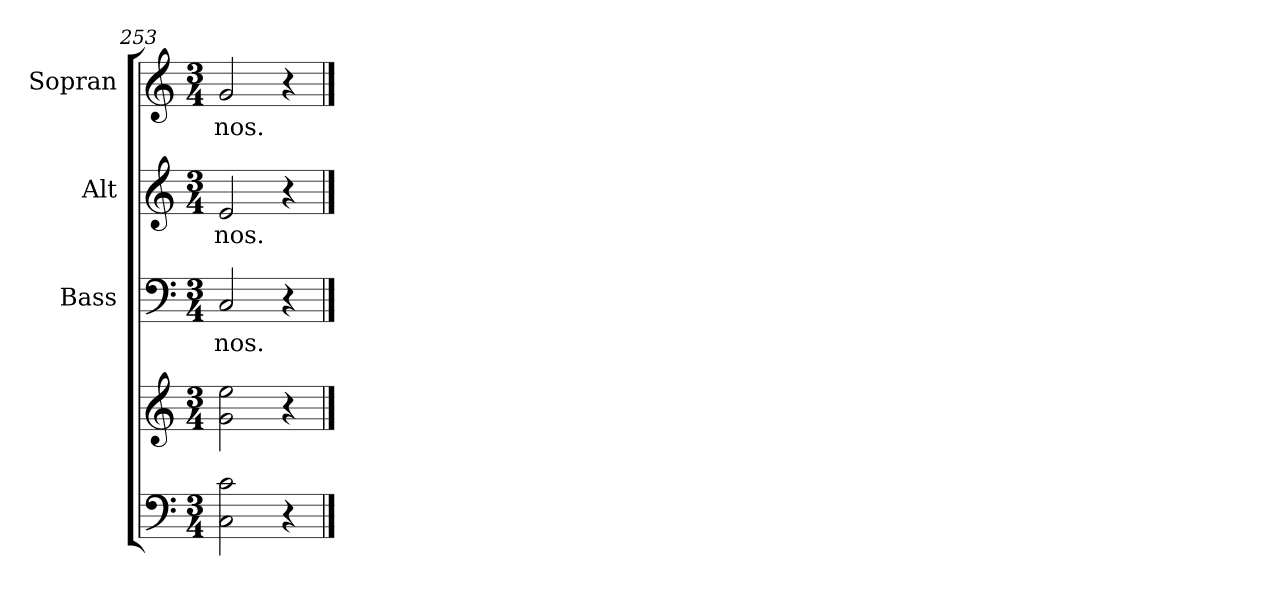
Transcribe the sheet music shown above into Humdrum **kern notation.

**kern	**kern	**kern	**text	**kern	**text	**kern	**text
*part4	*part4	*part3	*part3	*part2	*part2	*part1	*part1
*staff5	*staff4	*staff3	*staff3	*staff2	*staff2	*staff1	*staff1
*	*	*I"Bass	*	*I"Alt	*	*I"Sopran	*
*	*	*I'B.	*	*I'A.	*	*I'S.	*
*clefF4	*clefG2	*clefF4	*	*clefG2	*	*clefG2	*
*k[]	*k[]	*k[]	*	*k[]	*	*k[]	*
*C:	*C:	*C:	*	*C:	*	*C:	*
*M3/4	*M3/4	*M3/4	*	*M3/4	*	*M3/4	*
=253	=253	=253	=253	=253	=253	=253	=253
!	!	!	!LO:LY:b	!	!LO:LY:b	!	!LO:LY:b
2C\ 2c\	2g\ 2ee\	2C/	nos.	2e/	nos.	2g/	nos.
4r	4r	4r	.	4r	.	4r	.
==	==	==	==	==	==	==	==
*-	*-	*-	*-	*-	*-	*-	*-
